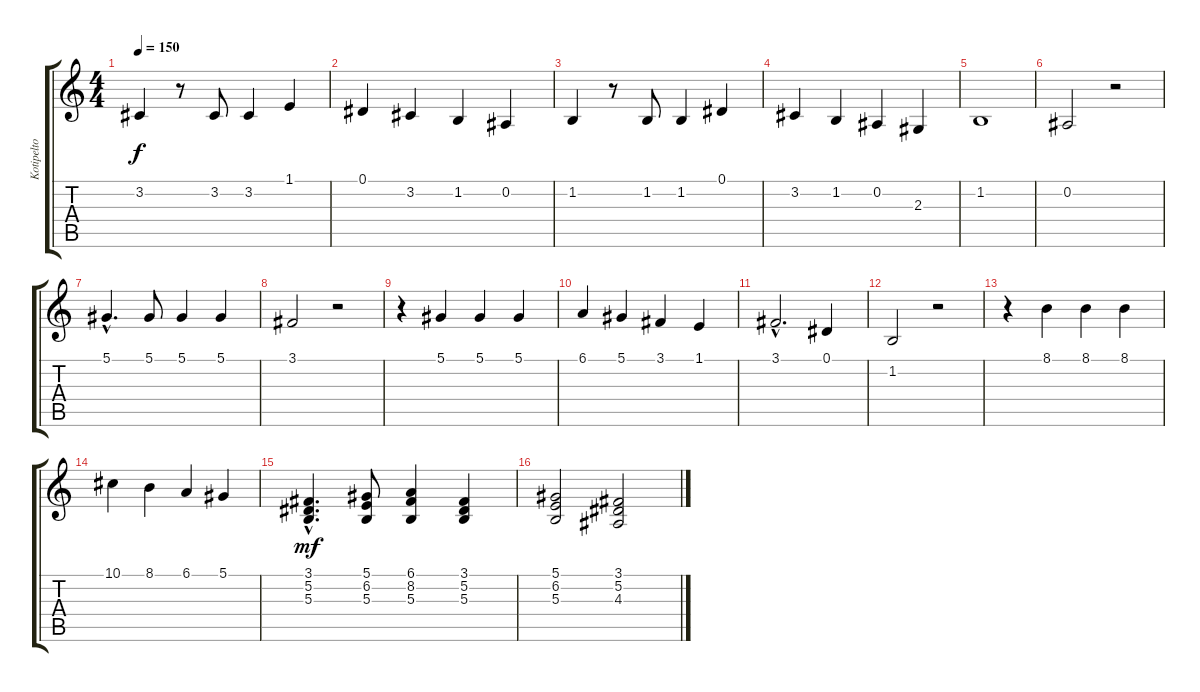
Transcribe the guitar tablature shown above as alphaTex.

\track ("Kotipelto" "Kotipelto") {instrument lead6voice}
\staff {score tabs}
\tuning (Eb4 Bb3 Gb3 Db3 Ab2 Eb2) {hide}
\ts (4 4)
\tempo 150
\clef g2
\ks c
3.2.4{dy f} r.8 3.2.8 3.2.4 1.1.4 |
0.1.4 3.2.4 1.2.4 0.2.4 |
1.2.4 r.8 1.2.8 1.2.4 0.1.4 |
3.2.4 1.2.4 0.2.4 2.3.4 |
1.2.1 |
0.2.2 r.2 |
5.1{hac}.4{d} 5.1.8 5.1.4 5.1.4 |
3.1.2 r.2 |
r.4 5.1.4 5.1.4 5.1.4 |
6.1.4 5.1.4 3.1.4 1.1.4 |
3.1{hac}.2{d} 0.1.4 |
1.2.2 r.2 |
r.4 8.1.4 8.1.4 8.1.4 |
10.1.4 8.1.4 6.1.4 5.1.4 |
(3.1{hac} 5.2{hac} 5.3{hac}).4{d dy mf} (5.1 6.2 5.3).8 (6.1 8.2 5.3).4 (3.1 5.2 5.3).4 |
(5.1 6.2 5.3).2 (3.1 5.2 4.3).2
